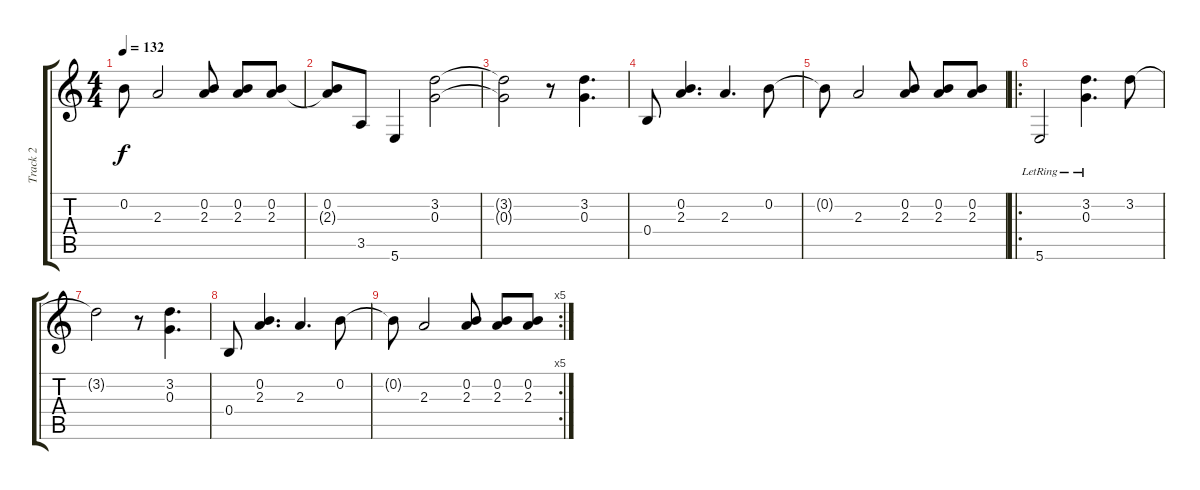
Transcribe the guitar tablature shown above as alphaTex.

\track ("Track 2" "Track 2") {instrument overdrivenguitar}
\staff {score tabs}
\tuning (E4 B3 G3 B2 Gb2 B1) {hide}
\ts (4 4)
\tempo 132
\clef g2
\ks c
0.2{t}.8{dy f} 2.3.2 (0.2 2.3).8 (0.2 2.3).8 (0.2 2.3).8 |
(0.2 2.3{t}).8 3.5.8 5.6.4 (3.2 0.3).2 |
(3.2{t} 0.3{t}).2 r.8 (3.2 0.3).4{d} |
0.4.8 (0.2 2.3).4{d} 2.3.4{d} 0.2.8 |
0.2{t}.8 2.3.2 (0.2 2.3).8 (0.2 2.3).8 (0.2 2.3).8 |
\ro
5.6{lr}.2 (3.2{lr} 0.3{lr}).4{d} 3.2.8 |
3.2{t}.2 r.8 (3.2 0.3).4{d} |
0.4.8 (0.2 2.3).4{d} 2.3.4{d} 0.2.8 |
\rc 5
0.2{t}.8 2.3.2 (0.2 2.3).8 (0.2 2.3).8 (0.2 2.3).8
